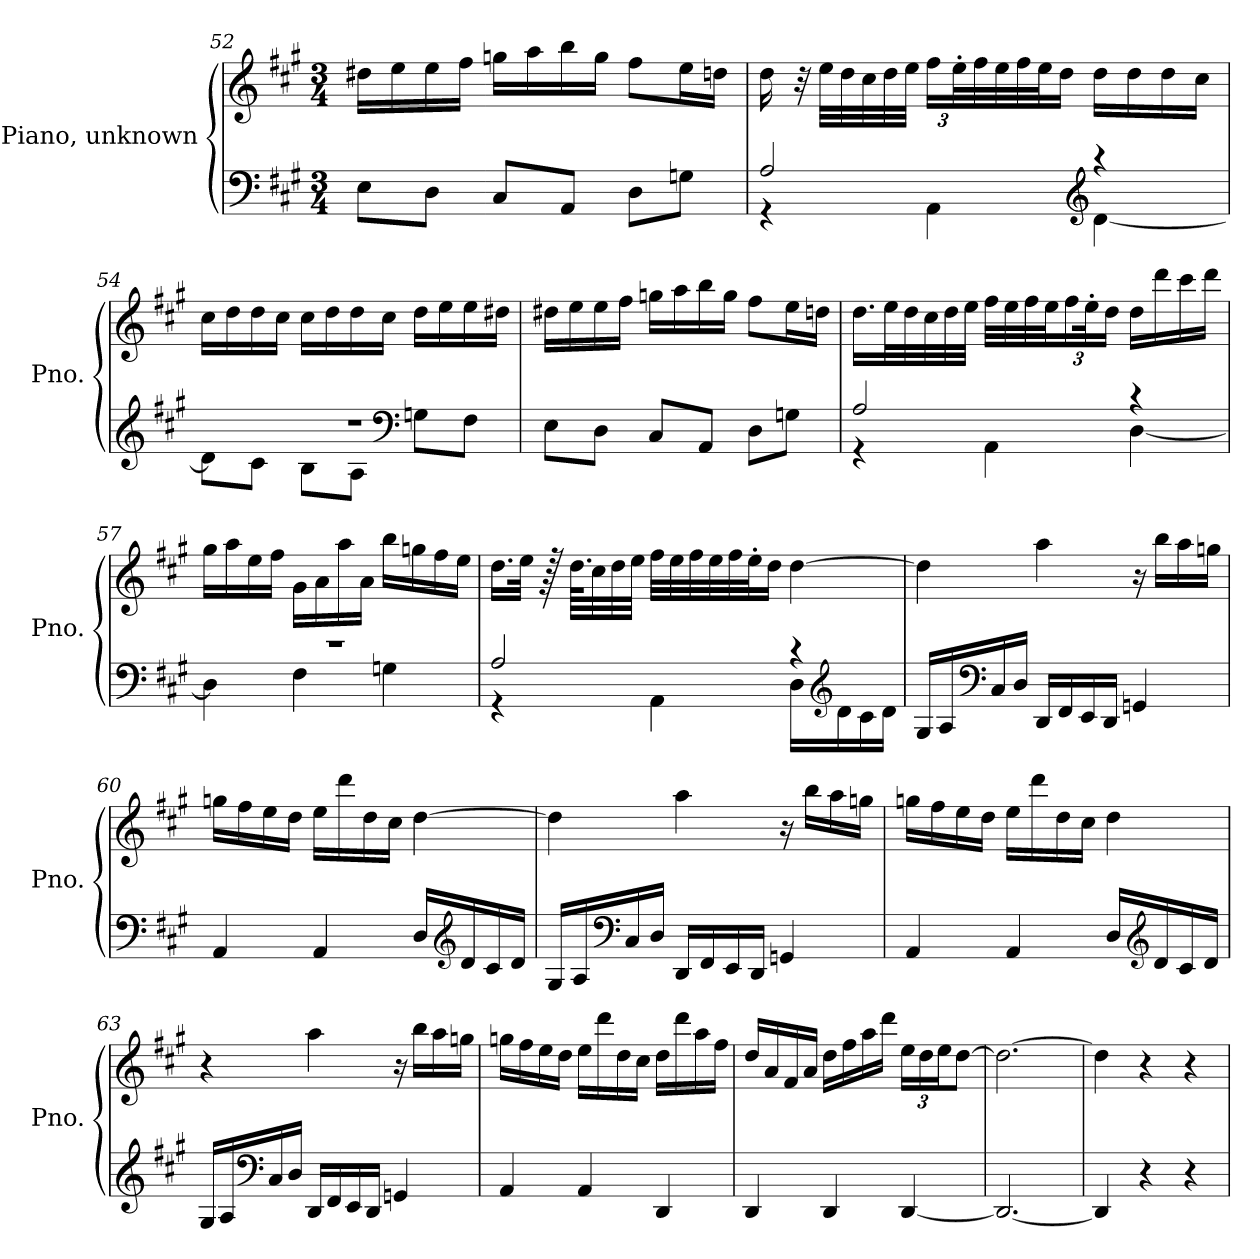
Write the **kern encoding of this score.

**kern	**kern
*part1	*part1
*staff2	*staff1
*I"Piano, unknown	*
*I'Pno.	*
*clefF4	*clefG2
*k[f#c#g#]	*k[f#c#g#]
*M3/4	*M3/4
=52	=52
8E\L	16dd#X\LL
.	16ee\
8D\J	16ee\
.	16ff#\JJ
8C#/L	16ggn\LL
.	16aa\
8AA/J	16bb\
.	16gg\JJ
8D\L	8ff#\L
8Gn\J	16ee\L
.	16ddn\JJ
!!LO:PB:g=z
=53	=53
*^	*
2A/	4r	16dd\
.	.	32r
.	.	32ee\LLL
.	.	32dd\
.	.	32cc#\
.	.	32dd\
.	.	32ee\JJJ
*	*	*Xbrackettup
.	4AA\	24ff#\LL
.	.	48ee'\L
.	.	32ff#\
.	.	32ee\
.	.	32ff#\
.	.	32ee\J
.	.	16dd\JJ
*clefG2	*	*
4r	[4d\	16dd\LL
.	.	16dd\
.	.	16dd\
.	.	16cc#\JJ
=54	=54	=54
2.r	8d\L]	16cc#\LL
.	.	16dd\
.	8c#\J	16dd\
.	.	16cc#\JJ
.	8B\L	16cc#\LL
.	.	16dd\
.	8A\J	16dd\
.	.	16cc#\JJ
*clefF4	*	*
.	8Gn\L	16dd\LL
.	.	16ee\
.	8F#\J	16ee\
.	.	16dd#X\JJ
*v	*v	*
!!LO:LB:g=z
=55	=55
8E\L	16dd#X\LL
.	16ee\
8D\J	16ee\
.	16ff#\JJ
8C#/L	16ggn\LL
.	16aa\
8AA/J	16bb\
.	16gg\JJ
8D\L	8ff#\L
8Gn\J	16ee\L
.	16ddn\JJ
=56	=56
*^	*
2A/	4r	16.dd\LL
.	.	32ee\L
.	.	32dd\
.	.	32cc#\
.	.	32dd\
.	.	32ee\JJJ
.	4AA\	32ff#\LLL
.	.	32ee\
.	.	32ff#\
.	.	32ee\J
.	.	24ff#\
.	.	48ee'\K
.	.	16dd\JJ
4r	[4D\	16dd\LL
.	.	16ddd\
.	.	16ccc#\
.	.	16ddd\JJ
=57	=57	=57
2.r	4D\]	16gg#\LL
.	.	16aa\
.	.	16ee\
.	.	16ff#\JJ
.	4F#\	16g#\LL
.	.	16a\
.	.	16aa\
.	.	16a\JJ
.	4Gn\	16bb\LL
.	.	16ggn\
.	.	16ff#\
.	.	16ee\JJ
!!LO:LB:g=z
=58	=58	=58
2A/	4r	16.dd\LL
.	.	32ee\JJk
.	.	128r
.	.	64.dd\KLLL
.	.	32cc#\
.	.	32dd\
.	.	32ee\JJJ
.	4AA\	32ff#\LLL
.	.	32ee\
.	.	32ff#\
.	.	32ee\
.	.	32ff#\
.	.	32ee'\J
.	.	16dd\JJ
4r	16D\LL	[4dd\
*clefG2	*	*
.	16d\	.
.	16c#\	.
.	16d\JJ	.
*v	*v	*
=59	=59
16G#/LL	4dd\]
16A/	.
*clefF4	*
16C#/	.
16D/JJ	.
16DD/LL	4aa\
16FF#/	.
16EE/	.
16DD/JJ	.
4GGn/	16r
.	16bb\LL
.	16aa\
.	16ggn\JJ
!!LO:LB:g=z
=60	=60
4AA/	16ggn\LL
.	16ff#\
.	16ee\
.	16dd\JJ
4AA/	16ee\LL
.	16ddd\
.	16dd\
.	16cc#\JJ
16D/LL	[4dd\
*clefG2	*
16d/	.
16c#/	.
16d/JJ	.
=61	=61
16G#/LL	4dd\]
16A/	.
*clefF4	*
16C#/	.
16D/JJ	.
16DD/LL	4aa\
16FF#/	.
16EE/	.
16DD/JJ	.
4GGn/	16r
.	16bb\LL
.	16aa\
.	16ggn\JJ
=62	=62
4AA/	16ggn\LL
.	16ff#\
.	16ee\
.	16dd\JJ
4AA/	16ee\LL
.	16ddd\
.	16dd\
.	16cc#\JJ
16D/LL	4dd\
*clefG2	*
16d/	.
16c#/	.
16d/JJ	.
!!LO:LB:g=z
=63	=63
16G#/LL	4r
16A/	.
*clefF4	*
16C#/	.
16D/JJ	.
16DD/LL	4aa\
16FF#/	.
16EE/	.
16DD/JJ	.
4GGn/	16r
.	16bb\LL
.	16aa\
.	16ggn\JJ
=64	=64
4AA/	16ggn\LL
.	16ff#\
.	16ee\
.	16dd\JJ
4AA/	16ee\LL
.	16ddd\
.	16dd\
.	16cc#\JJ
4DD/	16dd\LL
.	16ddd\
.	16aa\
.	16ff#\JJ
=65	=65
4DD/	16dd/LL
.	16a/
.	16f#/
.	16a/JJ
4DD/	16dd\LL
.	16ff#\
.	16aa\
.	16ddd\JJ
[4DD/	24ee\LL
.	24dd\
.	24ee\J
.	[8dd\J
=66	=66
2.DD/_	2.dd\_
!!LO:LB:g=z
=67	=67
4DD/]	4dd\]
4r	4r
4r	4r
=	=
*-	*-
